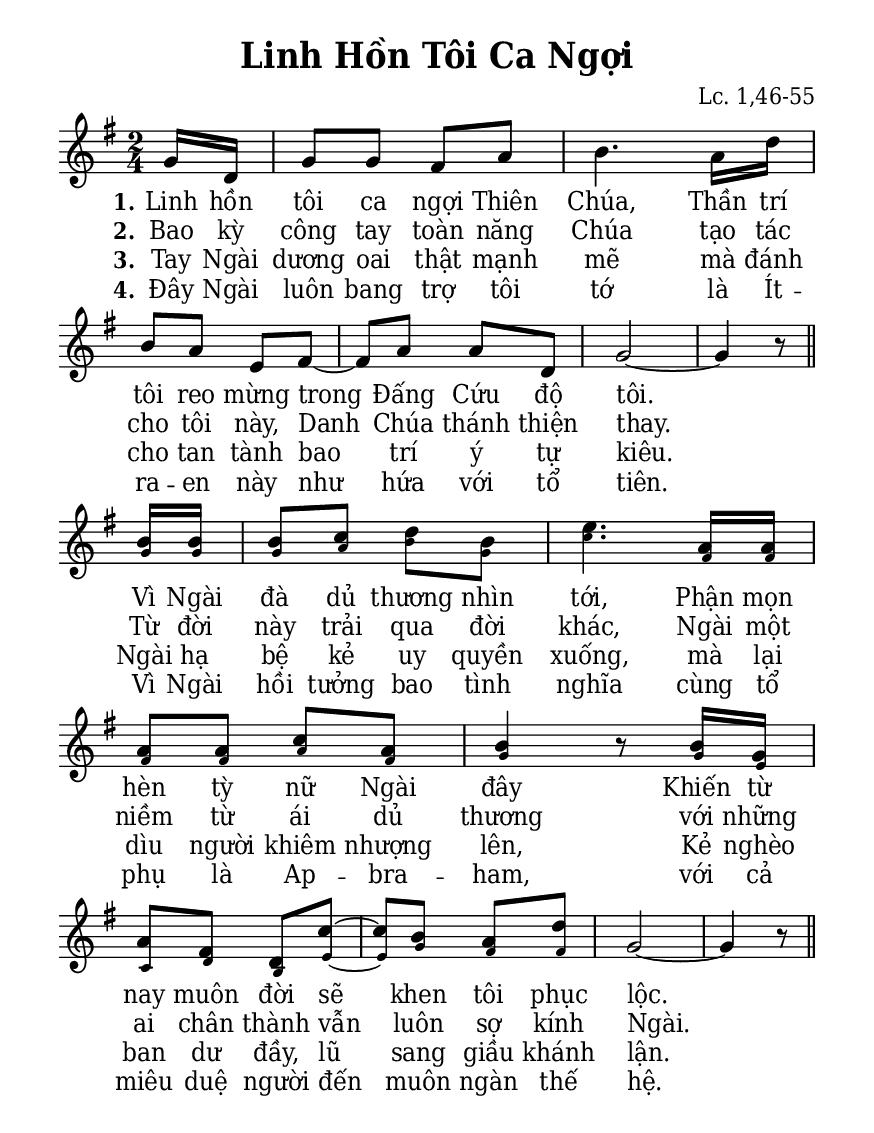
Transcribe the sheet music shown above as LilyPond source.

% Cài đặt chung\
\version "2.22.1"
\include "english.ly"

\header {
  title = "Linh Hồn Tôi Ca Ngợi"
  composer = "Lc. 1,46-55"
  %arranger = "Lm. Kim Long"
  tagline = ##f
}

% Nhạc phiên khúc
nhacPhienKhucSop = \relative c'' {
  \partial 8 g16 d |
  g8 g fs a |
  b4. a16 d |
  b8 a e fs ~ |
  fs a a d, |
  g2 ~ |
  g4 r8 \bar "||" \break
  b16 b |
  b8 c d b |
  e4. a,16 a |
  a8 a c a |
  b4 r8 b16 g |
  a8 fs d c' ~ |
  c b a d |
  g,2 ~ |
  g4 r8 \bar "||"
}

nhacPhienKhucAlto = \relative c'' {
  r8 |
  R2*5
  r4.
  g16 g |
  g8 a b g |
  c4. fs,16 fs |
  fs8 fs a fs |
  g4 r8 g16 e |
  c8 d b e ~ |
  e g fs fs |
  g2 ~ |
  g4 r8
}

% Lời phiên khúc
loiPhienKhucSop = \lyrics {
  <<
    {
      \set stanza = "1."
      Linh hồn tôi ca ngợi Thiên Chúa,
      Thần trí tôi reo mừng trong Đấng Cứu độ tôi.
      Vì Ngài đà dủ thương nhìn tới,
      Phận mọn hèn tỳ nữ Ngài đây
      Khiến từ nay muôn đời sẽ khen tôi phục lộc.
    }
    \new Lyrics {
	    \set associatedVoice = "beSop"
	    \set stanza = "2."
	    Bao kỳ công tay toàn năng Chúa
	    tạo tác cho tôi này,
	    Danh Chúa thánh thiện thay.
	    Từ đời này trải qua đời khác,
	    Ngài một niềm từ ái dủ thương
	    với những ai chân thành
	    vẫn luôn sợ kính Ngài.
    }
    \new Lyrics {
	    \set associatedVoice = "beSop"
	    \set stanza = "3."
	    Tay Ngài dương oai thật mạnh mẽ
	    mà đánh cho tan tành bao trí ý tự kiêu.
	    Ngài hạ bệ kẻ uy quyền xuống,
	    mà lại dìu người khiêm nhượng lên,
	    Kẻ nghèo ban dư đầy,
	    lũ sang giầu khánh lận.
    }
    \new Lyrics {
	    \set associatedVoice = "beSop"
	    \set stanza = "4."
	    Đây Ngài luôn bang trợ tôi tớ là Ít -- ra -- en này
	    như hứa với tổ tiên.
	    Vì Ngài hồi tưởng bao tình nghĩa
	    cùng tổ phụ là Ap -- bra -- ham,
	    với cả miêu duệ người đến muôn ngàn thế hệ.
    }
  >>  
}

% Dàn trang
\paper {
  #(set-paper-size "a5")
  top-margin = 10\mm
  bottom-margin = 10\mm
  left-margin = 10\mm
  right-margin = 10\mm
  indent = #0
  #(define fonts
	 (make-pango-font-tree "Deja Vu Serif Condensed"
	 		       "Deja Vu Serif Condensed"
			       "Deja Vu Serif Condensed"
			       (/ 20 20)))
  print-page-number = ##f
  page-count = 1
}

TongNhip = {
  \key g \major \time 2/4
  \set Timing.beamExceptions = #'()
  \set Timing.baseMoment = #(ly:make-moment 1/4)
}

% Đổi kích thước nốt cho bè phụ
notBePhu =
#(define-music-function (font-size music) (number? ly:music?)
   (for-some-music
     (lambda (m)
       (if (music-is-of-type? m 'rhythmic-event)
           (begin
             (set! (ly:music-property m 'tweaks)
                   (cons `(font-size . ,font-size)
                         (ly:music-property m 'tweaks)))
             #t)
           #f))
     music)
   music)

\score {
  \new ChoirStaff <<
    \new Staff \with {
        \consists "Merge_rests_engraver"
        printPartCombineTexts = ##f
      }
      <<
      \new Voice \TongNhip \partCombine 
        \nhacPhienKhucSop
        \notBePhu -3 { \nhacPhienKhucAlto }
      \new NullVoice = beSop \nhacPhienKhucSop
      \new Lyrics \lyricsto beSop \loiPhienKhucSop
      >>
  >>
  \layout {
    %\override Staff.TimeSignature.transparent = ##t
    \override Lyrics.LyricSpace.minimum-distance = #0.8
    \override Score.BarNumber.break-visibility = ##(#f #f #f)
    \override Score.SpacingSpanner.uniform-stretching = ##t
  } 
}
